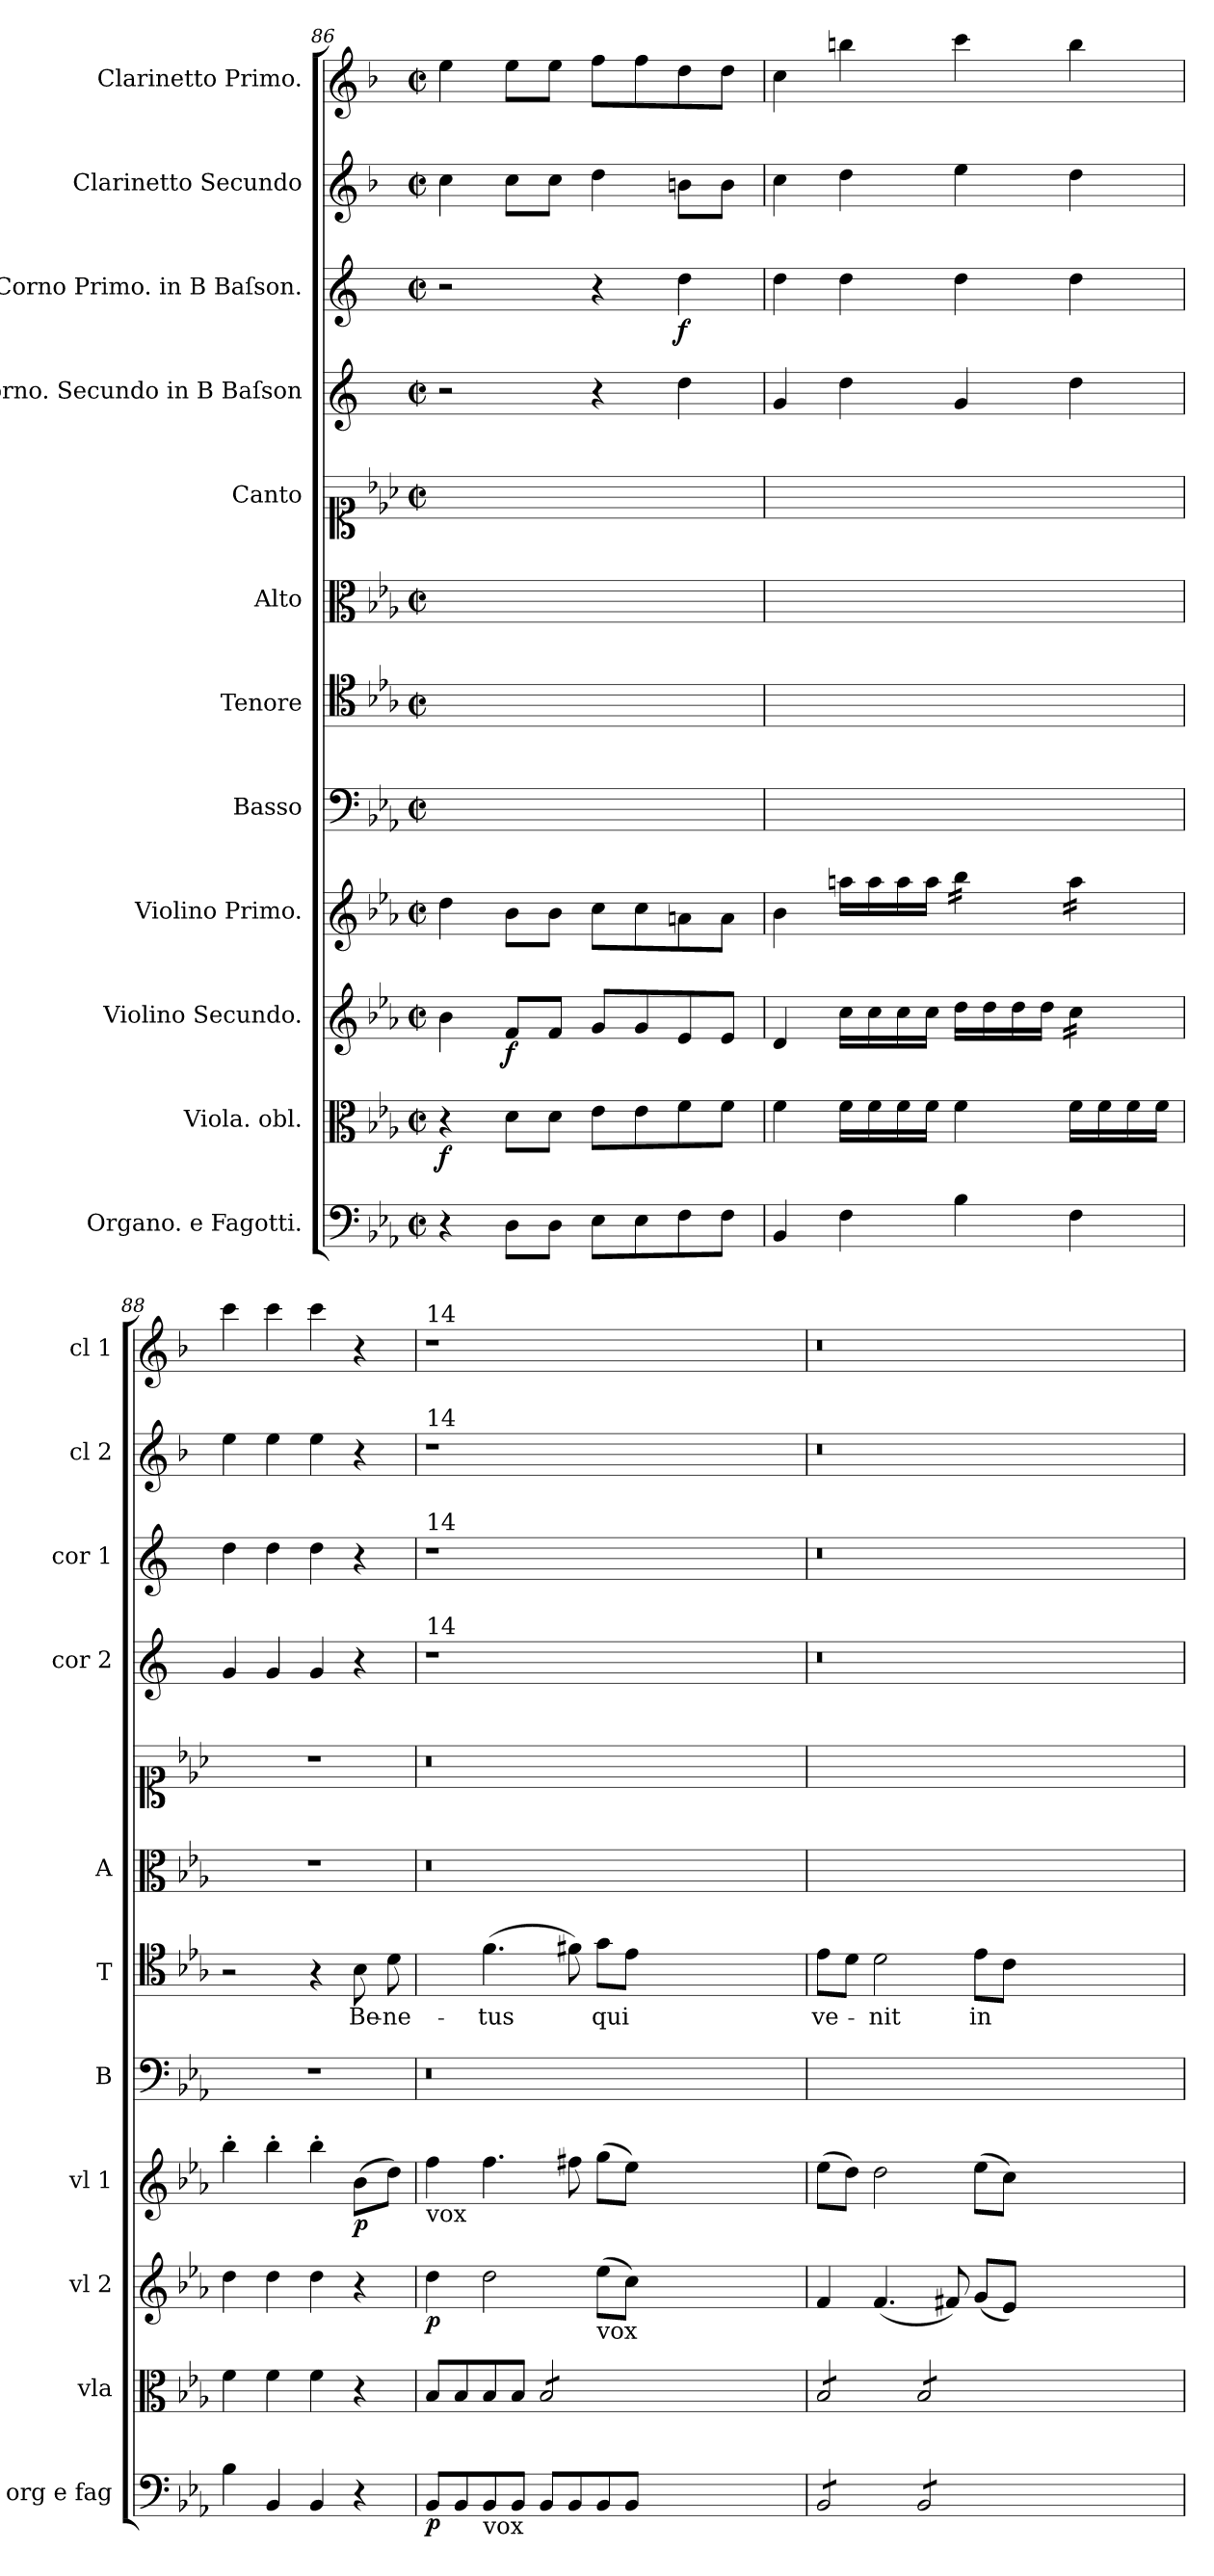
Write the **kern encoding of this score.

**kern	**dynam	**kern	**dynam	**kern	**dynam	**kern	**dynam	**kern	**kern	**text	**kern	**kern	**kern	**kern	**dynam	**kern	**dynam	**kern	**dynam
*part12	*part12	*part11	*part11	*part10	*part10	*part9	*part9	*part8	*part7	*part7	*part6	*part5	*part4	*part3	*part3	*part2	*part2	*part1	*part1
*staff12	*staff12	*staff11	*staff11	*staff10	*staff10	*staff9	*staff9	*staff8	*staff7	*staff7	*staff6	*staff5	*staff4	*staff3	*staff3	*staff2	*staff2	*staff1	*staff1
*I"Organo. e Fagotti.	*	*I"Viola. obl.	*	*I"Violino Secundo.	*	*I"Violino Primo.	*	*I"Basso	*I"Tenore	*	*I"Alto	*I"Canto	*I"Corno. Secundo in B Baſson	*I"Corno Primo. in B Baſson.	*	*I"Clarinetto Secundo	*	*I"Clarinetto Primo.	*
*I'org e fag	*	*I'vla	*	*I'vl 2	*	*I'vl 1	*	*I'B	*I'T	*	*I'A	*	*I'cor 2	*I'cor 1	*	*I'cl 2	*	*I'cl 1	*
*clefF4	*	*clefC3	*	*clefG2	*	*clefG2	*	*clefF4	*clefC4	*	*clefC3	*clefC1	*clefG2	*clefG2	*	*clefG2	*	*clefG2	*
*	*	*	*	*	*	*	*	*	*	*	*	*	*ITrd-2c-3	*ITrd-2c-3	*	*ITrd1c2	*	*ITrd1c2	*
*k[b-e-a-]	*	*k[b-e-a-]	*	*k[b-e-a-]	*	*k[b-e-a-]	*	*k[b-e-a-]	*k[b-e-a-]	*	*k[b-e-a-]	*k[b-e-a-]	*k[b-e-a-]	*k[b-e-a-]	*	*k[b-e-a-]	*	*k[b-e-a-]	*
*E-:	*	*E-:	*	*E-:	*	*E-:	*	*E-:	*E-:	*	*E-:	*E-:	*	*	*	*E-:	*	*E-:	*
*M2/2	*	*M2/2	*	*M2/2	*	*M2/2	*	*M2/2	*M2/2	*	*M2/2	*M2/2	*M2/2	*M2/2	*	*M2/2	*	*M2/2	*
*met(c|)	*	*met(c|)	*	*met(c|)	*	*met(c|)	*	*met(c|)	*met(c|)	*	*met(c|)	*met(c|)	*met(c|)	*met(c|)	*	*met(c|)	*	*met(c|)	*
=86	=86	=86	=86	=86	=86	=86	=86	=86	=86	=86	=86	=86	=86	=86	=86	=86	=86	=86	=86
4r	.	4r	f	4b-\	.	4dd\	.	1ryy	1ryy	.	1ryy	1ryy	2r	2r	.	4b-\	forto	4dd\	.
!	!	!	!	!	!	!	!LO:DY:rj	!	!	!	!	!	!	!	!	!	!	!	!
8D\L	.	8d\L	.	8f/L	f	8b-\L	forto	.	.	.	.	.	.	.	.	8b-\L	.	8dd\L	forte
8D\J	.	8d\J	.	8f/J	.	8b-\J	.	.	.	.	.	.	.	.	.	8b-\J	.	8dd\J	.
8E-\L	.	8e-\L	.	8g/L	.	8cc\L	.	.	.	.	.	.	4r	4r	.	4cc\	.	8ee-\L	.
8E-\	.	8e-\	.	8g/	.	8cc\	.	.	.	.	.	.	.	.	.	.	.	8ee-\	.
8F\	.	8f\	.	8e-/	.	8an\	.	.	.	.	.	.	4ff\	4ff\	f	8an\L	.	8cc\	.
8F\J	.	8f\J	.	8e-/J	.	8a\J	.	.	.	.	.	.	.	.	.	8a\J	.	8cc\J	.
=87	=87	=87	=87	=87	=87	=87	=87	=87	=87	=87	=87	=87	=87	=87	=87	=87	=87	=87	=87
4BB-/	.	4f\	.	4d/	.	4b-\	.	1ryy	1ryy	.	1ryy	1ryy	4b-/	4ff\	.	4b-\	.	4b-\	.
4F\	.	16f\LL	.	16cc\LL	.	16aan\LL	.	.	.	.	.	.	4ff\	4ff\	.	4cc\	.	4aan\	.
.	.	16f\	.	16cc\	.	16aa\	.	.	.	.	.	.	.	.	.	.	.	.	.
.	.	16f\	.	16cc\	.	16aa\	.	.	.	.	.	.	.	.	.	.	.	.	.
.	.	16f\JJ	.	16cc\JJ	.	16aa\JJ	.	.	.	.	.	.	.	.	.	.	.	.	.
*	*	*	*	*	*	*tremolo	*	*	*	*	*	*	*	*	*	*	*	*	*
4B-\	.	4f\	.	16dd\LL	.	16bb-\LL	.	.	.	.	.	.	4b-/	4ff\	.	4dd\	.	4bb-\	.
.	.	.	.	16dd\	.	16bb-\	.	.	.	.	.	.	.	.	.	.	.	.	.
.	.	.	.	16dd\	.	16bb-\	.	.	.	.	.	.	.	.	.	.	.	.	.
.	.	.	.	16dd\JJ	.	16bb-\JJ	.	.	.	.	.	.	.	.	.	.	.	.	.
*	*	*	*	*tremolo	*	*	*	*	*	*	*	*	*	*	*	*	*	*	*
4F\	.	16f\LL	.	16cc\LL	.	16aa\LL	.	.	.	.	.	.	4ff\	4ff\	.	4cc\	.	4aa\	.
.	.	16f\	.	16cc\	.	16aa\	.	.	.	.	.	.	.	.	.	.	.	.	.
.	.	16f\	.	16cc\	.	16aa\	.	.	.	.	.	.	.	.	.	.	.	.	.
.	.	16f\JJ	.	16cc\JJ	.	16aa\JJ	.	.	.	.	.	.	.	.	.	.	.	.	.
*	*	*	*	*	*	*Xtremolo	*	*	*	*	*	*	*	*	*	*	*	*	*
*	*	*	*	*Xtremolo	*	*	*	*	*	*	*	*	*	*	*	*	*	*	*
=88	=88	=88	=88	=88	=88	=88	=88	=88	=88	=88	=88	=88	=88	=88	=88	=88	=88	=88	=88
4B-\	.	4f\	.	4dd\	.	4bb-'\	.	1r	2r	.	1r	1r	4b-/	4ff\	.	4dd\	.	4bb-\	.
4BB-/	.	4f\	.	4dd\	.	4bb-'\	.	.	.	.	.	.	4b-/	4ff\	.	4dd\	.	4bb-\	.
4BB-/	.	4f\	.	4dd\	.	4bb-'\	.	.	4r	.	.	.	4b-/	4ff\	.	4dd\	.	4bb-\	.
4r	.	4r	.	4r	.	(8b-\L	p	.	8B-\	Be-	.	.	4r	4r	.	4r	.	4r	.
.	.	.	.	.	.	8dd\J)	.	.	8d\	-ne-	.	.	.	.	.	.	.	.	.
=89	=89	=89	=89	=89	=89	=89	=89	=89	=89	=89	=89	=89	=89	=89	=89	=89	=89	=89	=89
!	!	!	!	!	!	!	!	!	!	!	!	!	!	!	!	!	!	!LO:TX:a:t=14	!
!	!	!	!	!	!	!	!	!	!	!	!	!	!	!	!	!LO:TX:a:t=14	!	!	!
!	!	!	!	!	!	!	!	!	!	!	!	!	!	!LO:TX:a:t=14	!	!	!	!	!
!	!	!	!	!	!	!	!	!	!	!	!	!	!LO:TX:a:t=14	!	!	!	!	!	!
!	!	!	!	!	!	!LO:TX:b:t=vox	!	!	!	!	!	!	!	!	!	!	!	!	!
8BB-/L	p	8B-/L	.	4dd\	p	4ff\	.	0.r	4ryy	.	0.r	0.r	1r	1r	.	1r	.	1r	.
8BB-/	.	8B-/	.	.	.	.	.	.	.	.	.	.	.	.	.	.	.	.	.
!LO:TX:b:t=vox	!	!	!	!	!	!	!	!	!	!	!	!	!	!	!	!	!	!	!
8BB-/	.	8B-/	.	2dd\	.	4.ff\	.	.	(4.f\	-tus	.	.	.	.	.	.	.	.	.
8BB-/J	.	8B-/J	.	.	.	.	.	.	.	.	.	.	.	.	.	.	.	.	.
*	*	*tremolo	*	*	*	*	*	*	*	*	*	*	*	*	*	*	*	*	*
8BB-/L	.	8B-/L	.	.	.	.	.	.	.	.	.	.	.	.	.	.	.	.	.
8BB-/	.	8B-/	.	.	.	8ff#X\	.	.	8f#X\)	.	.	.	.	.	.	.	.	.	.
!	!	!	!	!LO:TX:b:t=vox	!	!	!	!	!	!	!	!	!	!	!	!	!	!	!
8BB-/	.	8B-/	.	(8ee-\L	.	(8gg\L	.	.	8g\L	qui	.	.	.	.	.	.	.	.	.
8BB-/J	.	8B-/J	.	8cc\J)	.	8ee-\J)	.	.	8e-\J	.	.	.	.	.	.	.	.	.	.
0ryy	.	0ryy	.	0ryy	.	0ryy	.	.	0ryy	.	.	.	0ryy	0ryy	.	0ryy	.	0ryy	.
=90	=90	=90	=90	=90	=90	=90	=90	=90	=90	=90	=90	=90	=90	=90	=90	=90	=90	=90	=90
*tremolo	*	*	*	*	*	*	*	*	*	*	*	*	*	*	*	*	*	*	*
8BB-/L	.	8B-/L	.	4f/	.	(8ee-\L	.	0.ryy	8e-\L	ve-	0.ryy	0.ryy	0.r	0.r	.	0.r	.	0.r	.
8BB-/	.	8B-/	.	.	.	8dd\J)	.	.	8d\J	.	.	.	.	.	.	.	.	.	.
8BB-/	.	8B-/	.	(4.f/	.	2dd\	.	.	2d\	-nit	.	.	.	.	.	.	.	.	.
8BB-/J	.	8B-/J	.	.	.	.	.	.	.	.	.	.	.	.	.	.	.	.	.
8BB-/L	.	8B-/L	.	.	.	.	.	.	.	.	.	.	.	.	.	.	.	.	.
8BB-/	.	8B-/	.	8f#X/)	.	.	.	.	.	.	.	.	.	.	.	.	.	.	.
8BB-/	.	8B-/	.	(8g/L	.	(8ee-\L	.	.	8e-\L	in	.	.	.	.	.	.	.	.	.
8BB-/J	.	8B-/J	.	8e-/J)	.	8cc\J)	.	.	8c\J	.	.	.	.	.	.	.	.	.	.
*	*	*Xtremolo	*	*	*	*	*	*	*	*	*	*	*	*	*	*	*	*	*
*Xtremolo	*	*	*	*	*	*	*	*	*	*	*	*	*	*	*	*	*	*	*
0ryy	.	0ryy	.	0ryy	.	0ryy	.	.	0ryy	.	.	.	.	.	.	.	.	.	.
=	=	=	=	=	=	=	=	=	=	=	=	=	=	=	=	=	=	=	=
*-	*-	*-	*-	*-	*-	*-	*-	*-	*-	*-	*-	*-	*-	*-	*-	*-	*-	*-	*-
